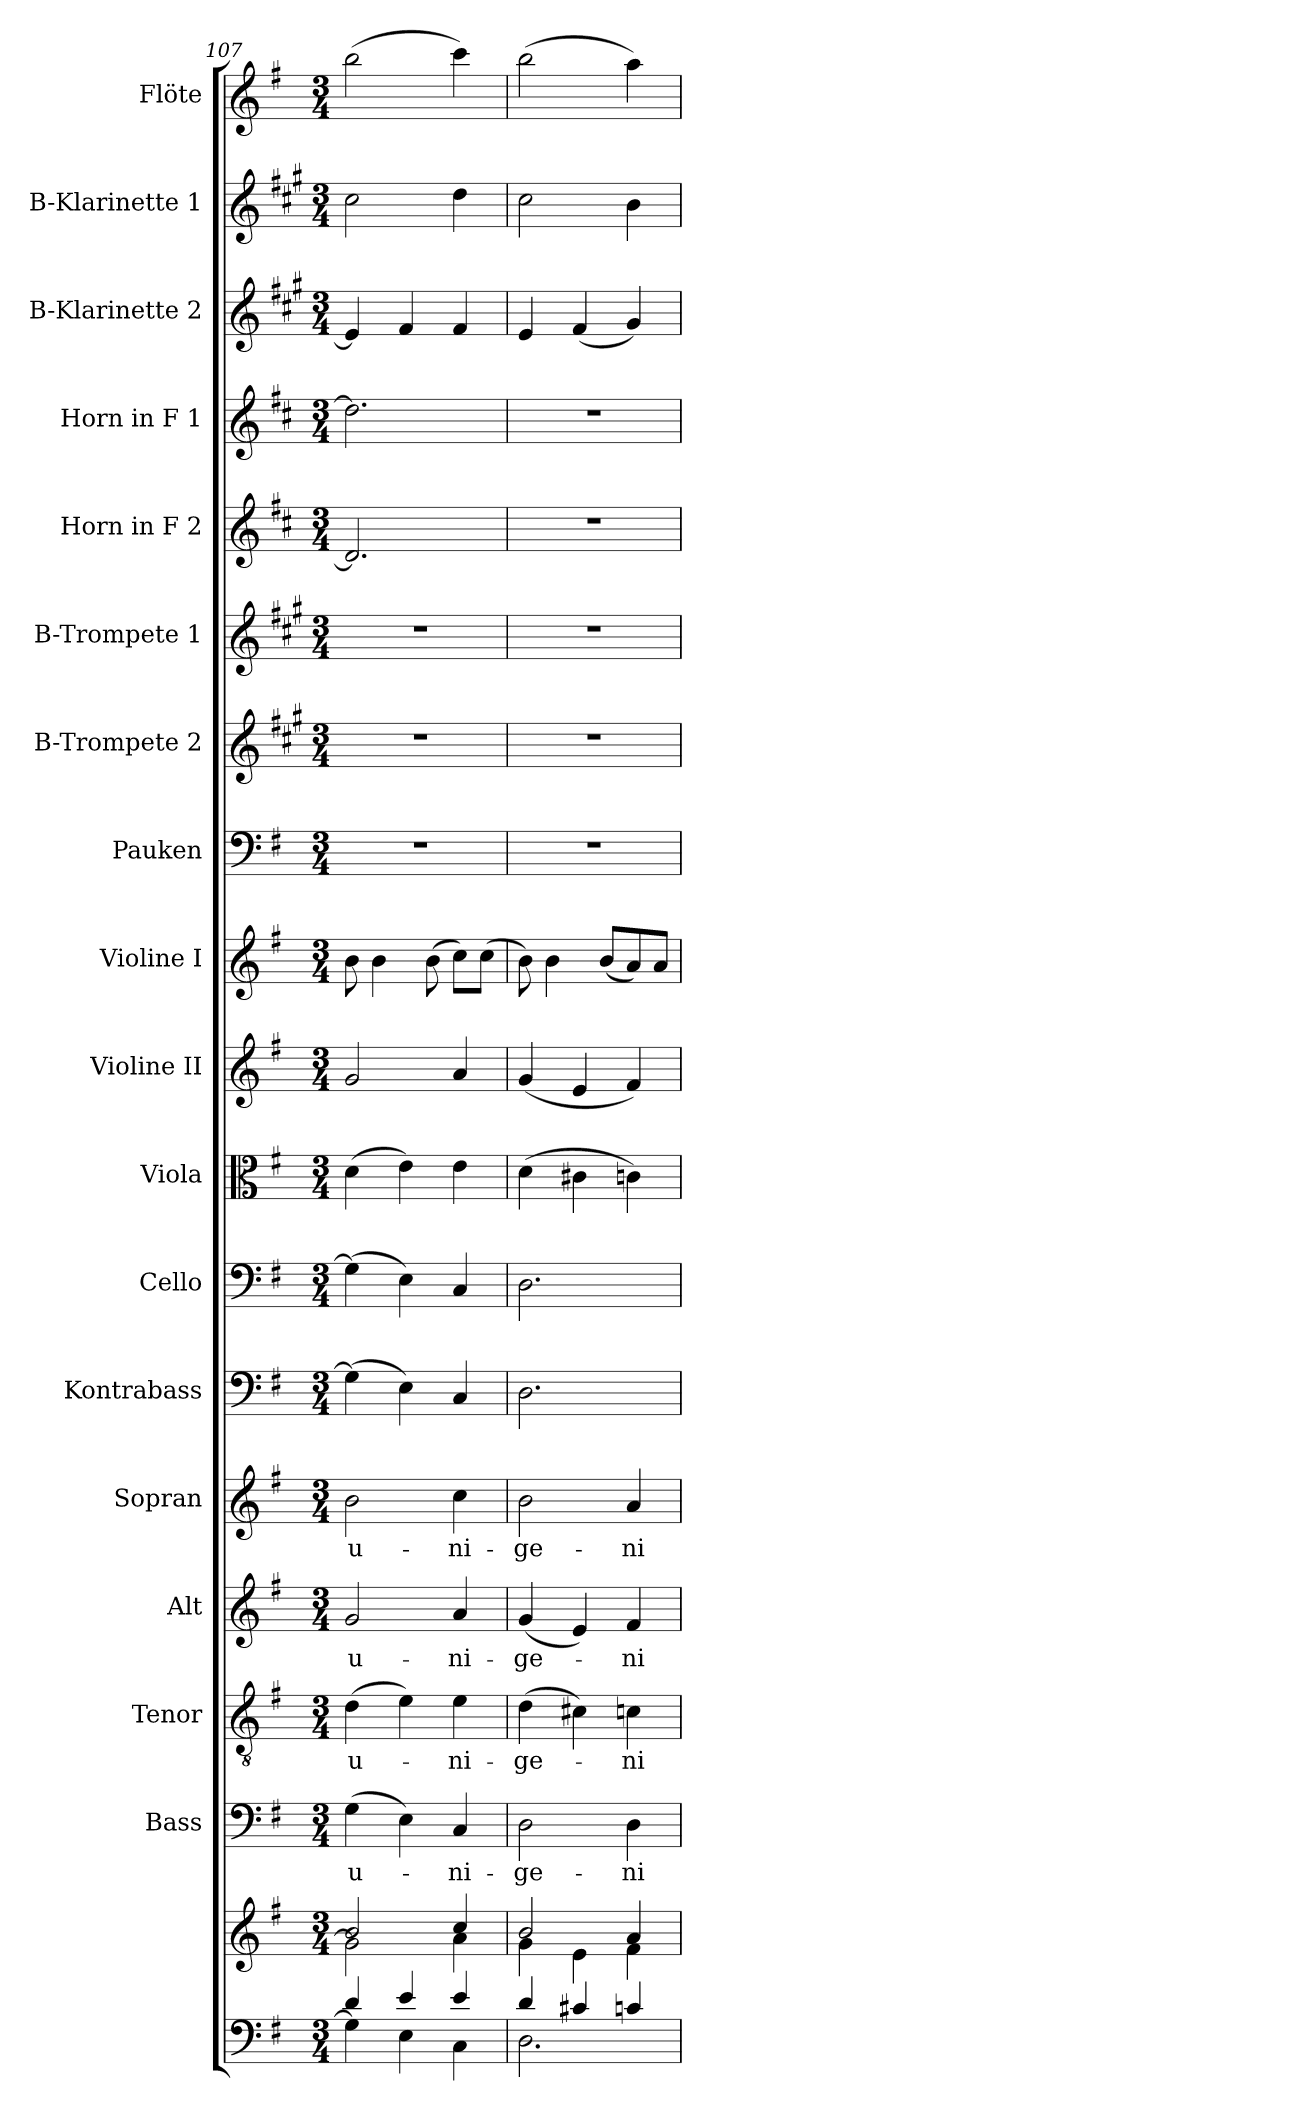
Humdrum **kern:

**kern	**kern	**kern	**text	**kern	**text	**kern	**text	**kern	**text	**kern	**kern	**kern	**kern	**kern	**kern	**kern	**kern	**kern	**kern	**kern	**kern	**kern
*part18	*part18	*part17	*part17	*part16	*part16	*part15	*part15	*part14	*part14	*part13	*part12	*part11	*part10	*part9	*part8	*part7	*part6	*part5	*part4	*part3	*part2	*part1
*staff19	*staff18	*staff17	*staff17	*staff16	*staff16	*staff15	*staff15	*staff14	*staff14	*staff13	*staff12	*staff11	*staff10	*staff9	*staff8	*staff7	*staff6	*staff5	*staff4	*staff3	*staff2	*staff1
*	*	*I"Bass	*	*I"Tenor	*	*I"Alt	*	*I"Sopran	*	*I"Kontrabass	*I"Cello	*I"Viola	*I"Violine II	*I"Violine I	*I"Pauken	*I"B-Trompete 2	*I"B-Trompete 1	*I"Horn in F 2	*I"Horn in F 1	*I"B-Klarinette 2	*I"B-Klarinette 1	*I"Flöte
*	*	*I'B.	*	*I'T.	*	*I'A.	*	*I'S.	*	*I'Kb.	*	*I'Vla.	*I'Vl. II	*I'Vl. I	*I'Pk.	*I'Trp. 2	*I'Trp. 1	*	*	*I'Kl. 2	*I'Kl. 1	*I'Fl.
*clefF4	*clefG2	*clefF4	*	*clefGv2	*	*clefG2	*	*clefG2	*	*clefF4	*clefF4	*clefC3	*clefG2	*clefG2	*clefF4	*clefG2	*clefG2	*clefG2	*clefG2	*clefG2	*clefG2	*clefG2
*	*	*	*	*	*	*	*	*	*	*ITrd7c12	*	*	*	*	*	*ITrd1c2	*ITrd1c2	*ITrd4c7	*ITrd4c7	*ITrd1c2	*ITrd1c2	*
*k[f#]	*k[f#]	*k[f#]	*	*k[f#]	*	*k[f#]	*	*k[f#]	*	*k[f#]	*k[f#]	*k[f#]	*k[f#]	*k[f#]	*k[f#]	*k[f#]	*k[f#]	*k[f#]	*k[f#]	*k[f#]	*k[f#]	*k[f#]
*G:	*G:	*G:	*	*G:	*	*G:	*	*G:	*	*G:	*G:	*G:	*G:	*G:	*G:	*G:	*G:	*G:	*G:	*G:	*G:	*G:
*M3/4	*M3/4	*M3/4	*	*M3/4	*	*M3/4	*	*M3/4	*	*M3/4	*M3/4	*M3/4	*M3/4	*M3/4	*M3/4	*M3/4	*M3/4	*M3/4	*M3/4	*M3/4	*M3/4	*M3/4
=107	=107	=107	=107	=107	=107	=107	=107	=107	=107	=107	=107	=107	=107	=107	=107	=107	=107	=107	=107	=107	=107	=107
*^	*^	*	*	*	*	*	*	*	*	*	*	*	*	*	*	*	*	*	*	*	*	*
!	!	!	!	!	!LO:LY:b	!	!LO:LY:b	!	!LO:LY:b	!	!LO:LY:b	!	!	!	!	!	!	!	!	!	!	!	!	!
4d/	4G\]	2b/	2g\]	(>4G\	u-	(>4d\	u-	2g/	u-	2b\	u-	(>4GG\]	(>4G\]	(>4d\	2g/	8b\	2.r	2.r	2.r	2.G/]	2.g\]	4d/]	2b\	(>2bb\
.	.	.	.	.	.	.	.	.	.	.	.	.	.	.	.	4b\	.	.	.	.	.	.	.	.
4e/	4E\	.	.	4E\)	.	4e\)	.	.	.	.	.	4EE\)	4E\)	4e\)	.	.	.	.	.	.	.	4e/	.	.
.	.	.	.	.	.	.	.	.	.	.	.	.	.	.	.	(>8b\	.	.	.	.	.	.	.	.
!	!	!	!	!	!LO:LY:b	!	!LO:LY:b	!	!LO:LY:b	!	!LO:LY:b	!	!	!	!	!	!	!	!	!	!	!	!	!
4e/	4C\	4cc/	4a\	4C/	-ni-	4e\	-ni-	4a/	-ni-	4cc\	-ni-	4CC/	4C/	4e\	4a/	8cc\L)	.	.	.	.	.	4e/	4cc\	4ccc\)
.	.	.	.	.	.	.	.	.	.	.	.	.	.	.	.	(>8cc\J	.	.	.	.	.	.	.	.
=108	=108	=108	=108	=108	=108	=108	=108	=108	=108	=108	=108	=108	=108	=108	=108	=108	=108	=108	=108	=108	=108	=108	=108	=108
!	!	!	!	!	!LO:LY:b	!	!LO:LY:b	!	!LO:LY:b	!	!LO:LY:b	!	!	!	!	!	!	!	!	!	!	!	!	!
4d/	2.D\	2b/	4g\	2D\	-ge-	(>4d\	-ge-	(<4g/	-ge-	2b\	-ge-	2.DD\	2.D\	(>4d\	(<4g/	8b\)	2.r	2.r	2.r	2.r	2.r	4d/	2b\	(>2bb\
.	.	.	.	.	.	.	.	.	.	.	.	.	.	.	.	4b\	.	.	.	.	.	.	.	.
4c#X/	.	.	4e\	.	.	4c#X\)	.	4e/)	.	.	.	.	.	4c#X\	4e/	.	.	.	.	.	.	(<4e/	.	.
.	.	.	.	.	.	.	.	.	.	.	.	.	.	.	.	(<8b/L	.	.	.	.	.	.	.	.
!	!	!	!	!	!LO:LY:b	!	!LO:LY:b	!	!LO:LY:b	!	!LO:LY:b	!	!	!	!	!	!	!	!	!	!	!	!	!
4cn/	.	4a/	4f#\	4D\	-ni-	4cn\	-ni-	4f#/	-ni-	4a/	-ni-	.	.	4cn\)	4f#/)	8a/)	.	.	.	.	.	4f#/)	4a\	4aa\)
.	.	.	.	.	.	.	.	.	.	.	.	.	.	.	.	8a/J	.	.	.	.	.	.	.	.
*v	*v	*	*	*	*	*	*	*	*	*	*	*	*	*	*	*	*	*	*	*	*	*	*	*
*	*v	*v	*	*	*	*	*	*	*	*	*	*	*	*	*	*	*	*	*	*	*	*	*
=	=	=	=	=	=	=	=	=	=	=	=	=	=	=	=	=	=	=	=	=	=	=
*-	*-	*-	*-	*-	*-	*-	*-	*-	*-	*-	*-	*-	*-	*-	*-	*-	*-	*-	*-	*-	*-	*-
